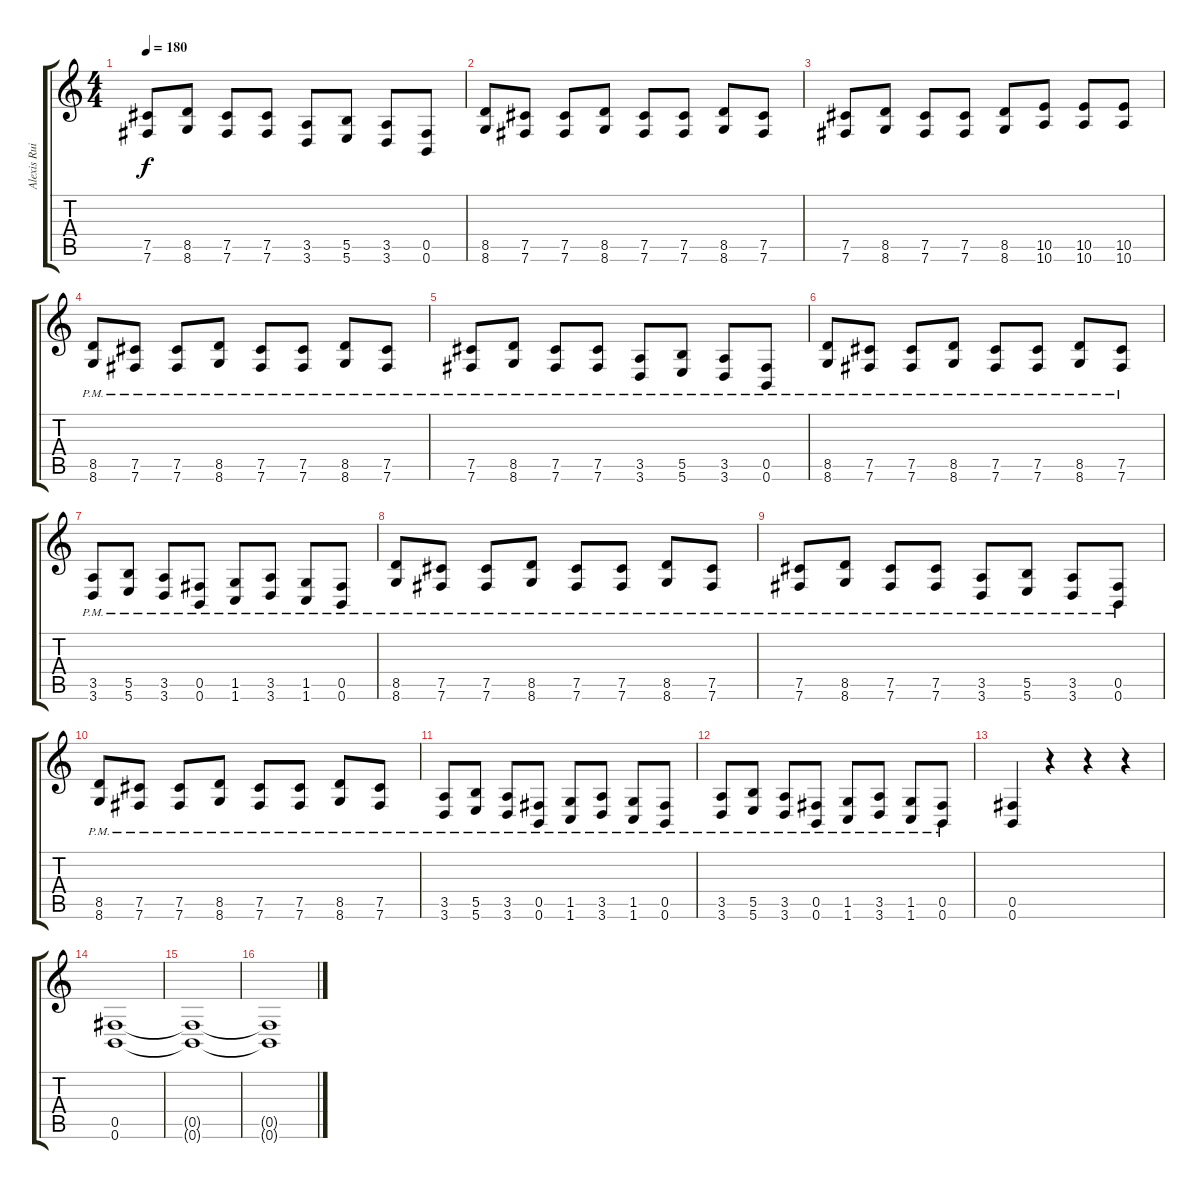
\track ("Alexis Ruiz (Guitarra)" "Alexis Rui") {instrument distortionguitar}
\staff {score tabs}
\tuning (Db4 Ab3 E3 B2 Gb2 B1) {hide}
\ts (4 4)
\tempo 180
\clef g2
\ks c
(7.5 7.6).8{dy f} (8.5 8.6).8 (7.5 7.6).8 (7.5 7.6).8 (3.5 3.6).8 (5.5 5.6).8 (3.5 3.6).8 (0.5 0.6).8 |
(8.5 8.6).8 (7.5 7.6).8 (7.5 7.6).8 (8.5 8.6).8 (7.5 7.6).8 (7.5 7.6).8 (8.5 8.6).8 (7.5 7.6).8 |
(7.5 7.6).8 (8.5 8.6).8 (7.5 7.6).8 (7.5 7.6).8 (8.5 8.6).8 (10.5 10.6).8 (10.5 10.6).8 (10.5 10.6).8 |
(8.5{pm} 8.6{pm}).8 (7.5{pm} 7.6{pm}).8 (7.5{pm} 7.6{pm}).8 (8.5{pm} 8.6{pm}).8 (7.5{pm} 7.6{pm}).8 (7.5{pm} 7.6{pm}).8 (8.5{pm} 8.6{pm}).8 (7.5{pm} 7.6{pm}).8 |
(7.5{pm} 7.6{pm}).8 (8.5{pm} 8.6{pm}).8 (7.5{pm} 7.6{pm}).8 (7.5{pm} 7.6{pm}).8 (3.5{pm} 3.6{pm}).8 (5.5{pm} 5.6{pm}).8 (3.5{pm} 3.6{pm}).8 (0.5{pm} 0.6{pm}).8 |
(8.5{pm} 8.6{pm}).8 (7.5{pm} 7.6{pm}).8 (7.5{pm} 7.6{pm}).8 (8.5{pm} 8.6{pm}).8 (7.5{pm} 7.6{pm}).8 (7.5{pm} 7.6{pm}).8 (8.5{pm} 8.6{pm}).8 (7.5{pm} 7.6{pm}).8 |
(3.5{pm} 3.6{pm}).8 (5.5{pm} 5.6{pm}).8 (3.5{pm} 3.6{pm}).8 (0.5{pm} 0.6{pm}).8 (1.5{pm} 1.6{pm}).8 (3.5{pm} 3.6{pm}).8 (1.5{pm} 1.6{pm}).8 (0.5{pm} 0.6{pm}).8 |
(8.5{pm} 8.6{pm}).8 (7.5{pm} 7.6{pm}).8 (7.5{pm} 7.6{pm}).8 (8.5{pm} 8.6{pm}).8 (7.5{pm} 7.6{pm}).8 (7.5{pm} 7.6{pm}).8 (8.5{pm} 8.6{pm}).8 (7.5{pm} 7.6{pm}).8 |
(7.5{pm} 7.6{pm}).8 (8.5{pm} 8.6{pm}).8 (7.5{pm} 7.6{pm}).8 (7.5{pm} 7.6{pm}).8 (3.5{pm} 3.6{pm}).8 (5.5{pm} 5.6{pm}).8 (3.5{pm} 3.6{pm}).8 (0.5{pm} 0.6{pm}).8 |
(8.5{pm} 8.6{pm}).8 (7.5{pm} 7.6{pm}).8 (7.5{pm} 7.6{pm}).8 (8.5{pm} 8.6{pm}).8 (7.5{pm} 7.6{pm}).8 (7.5{pm} 7.6{pm}).8 (8.5{pm} 8.6{pm}).8 (7.5{pm} 7.6{pm}).8 |
(3.5{pm} 3.6{pm}).8 (5.5{pm} 5.6{pm}).8 (3.5{pm} 3.6{pm}).8 (0.5{pm} 0.6{pm}).8 (1.5{pm} 1.6{pm}).8 (3.5{pm} 3.6{pm}).8 (1.5{pm} 1.6{pm}).8 (0.5{pm} 0.6{pm}).8 |
(3.5{pm} 3.6{pm}).8 (5.5{pm} 5.6{pm}).8 (3.5{pm} 3.6{pm}).8 (0.5{pm} 0.6{pm}).8 (1.5{pm} 1.6{pm}).8 (3.5{pm} 3.6{pm}).8 (1.5{pm} 1.6{pm}).8 (0.5{pm} 0.6{pm}).8 |
(0.5 0.6).4 r.4 r.4 r.4 |
(0.5 0.6).1 |
(0.5{t} 0.6{t}).1 |
(0.5{t} 0.6{t}).1
